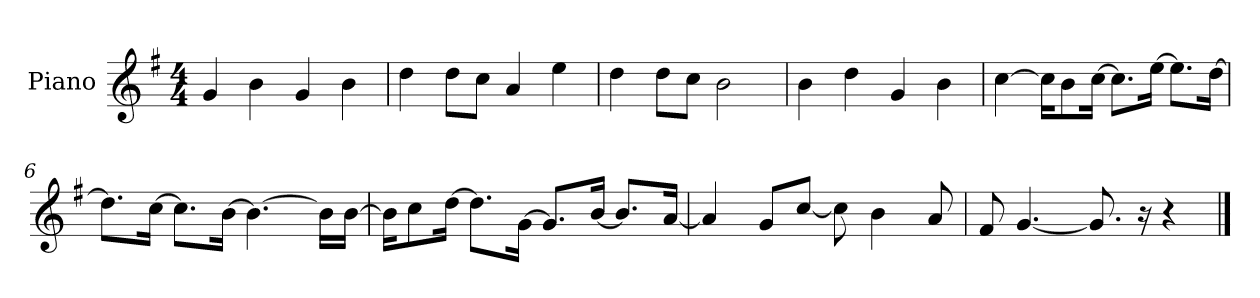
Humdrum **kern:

**kern
*part1
*staff1
*I"Piano
*I'P-no
*clefG2
*k[f#]
*M4/4
*MM90
=1
4g/
4b\
4g/
4b\
=2
4dd\
8dd\L
8cc\J
4a/
4ee\
=3
4dd\
8dd\L
8cc\J
2b\
=4
4b\
4dd\
4g/
4b\
=5
[4cc\
16cc\KL]
8b\
[16cc\Jk
8.cc\L]
[16ee\Jk
8.ee\L]
[16dd\Jk
=6
8.dd\L]
[16cc\Jk
8.cc\L]
[16b\Jk
4.b\_
16b\LL]
[16b\JJ
!!LO:LB:g=z
=7
16b\KL]
8cc\
[16dd\Jk
8.dd\L]
[16g\Jk
8.g/L]
[16b/Jk
8.b/L]
[16a/Jk
=8
4a/]
8g/L
[8cc/J
8cc\]
4b\
8a/
=9
8f#/
[4.g/
8.g/]
16r
4r
==
*-
